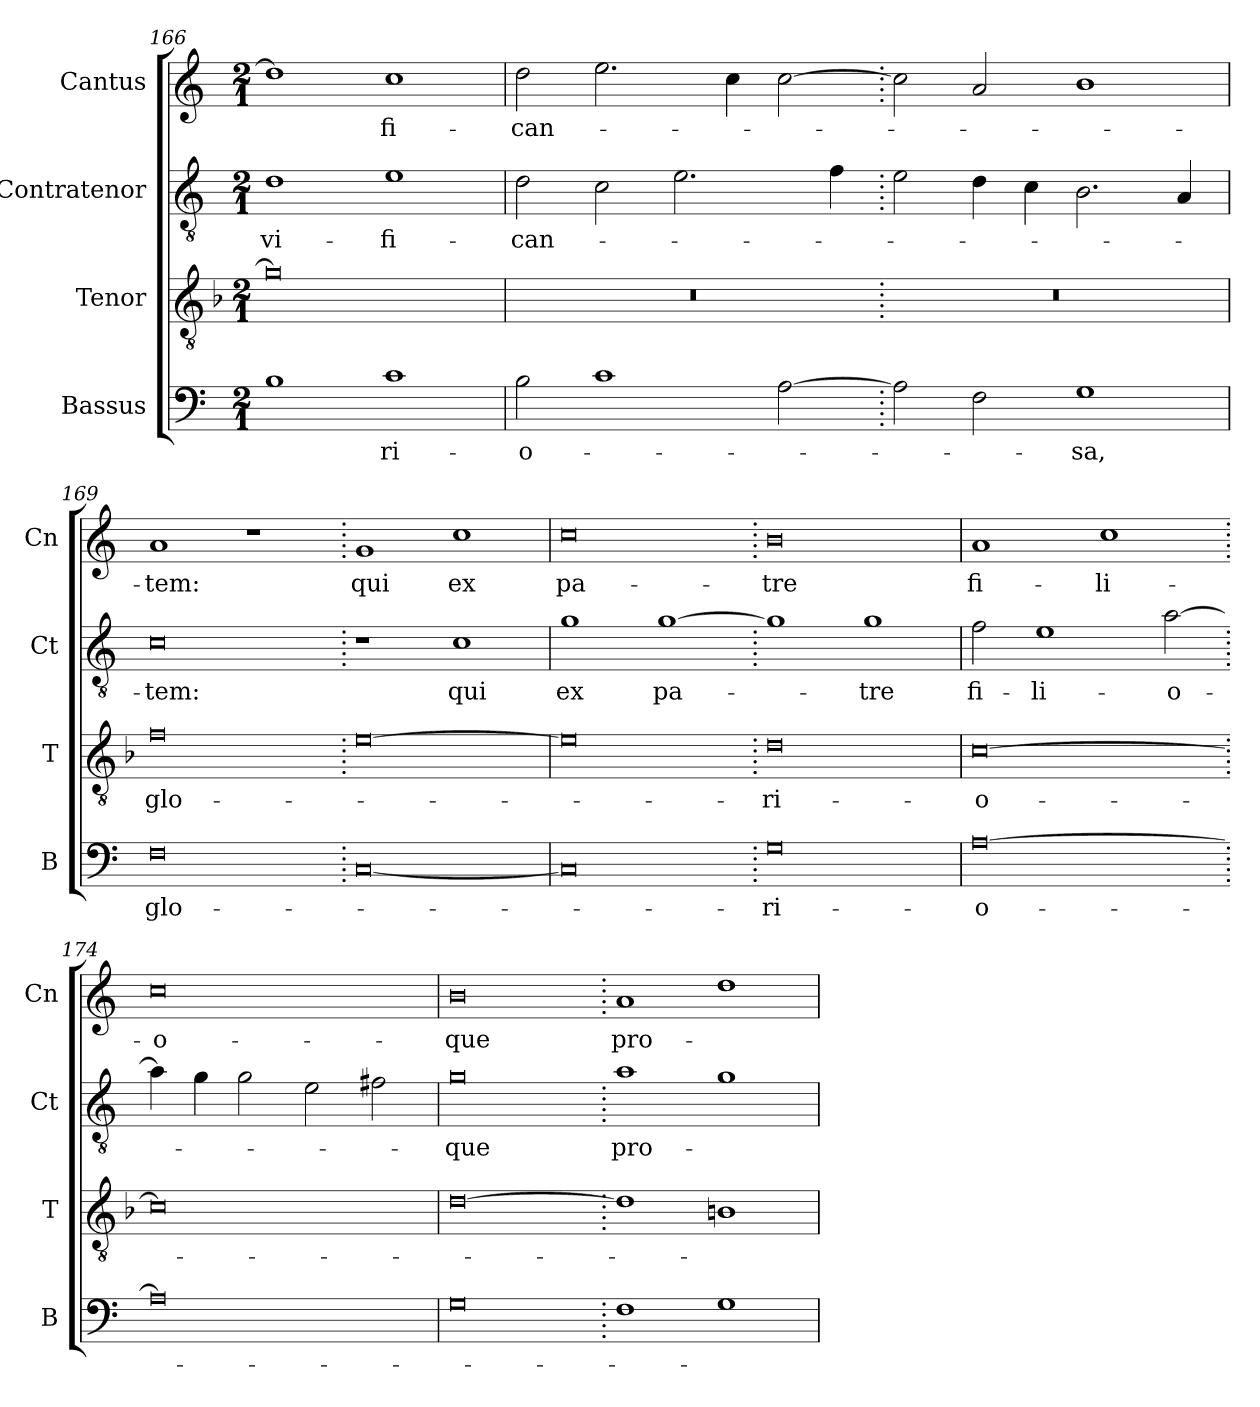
**kern	**text	**kern	**text	**kern	**text	**kern	**text
*part4	*part4	*part3	*part3	*part2	*part2	*part1	*part1
*staff4	*staff4	*staff3	*staff3	*staff2	*staff2	*staff1	*staff1
*I"Bassus	*	*I"Tenor	*	*I"Contratenor	*	*I"Cantus	*
*I'B	*	*I'T	*	*I'Ct	*	*I'Cn	*
*clefF4	*	*clefGv2	*	*clefGv2	*	*clefG2	*
*k[]	*	*k[b-]	*	*k[]	*	*k[]	*
*M2/1	*	*M2/1	*	*M2/1	*	*M2/1	*
=166	=166	=166	=166	=166	=166	=166	=166
1B	.	0g]	.	1d	-vi-	1dd]	.
1c	-ri-	.	.	1e	-fi-	1cc	-fi-
=167	=167	=167	=167	=167	=167	=167	=167
2B\	-o-	0r	.	2d\	-can-	2dd\	-can-
1c	.	.	.	2c\	.	2.ee\	.
.	.	.	.	2.e\	.	.	.
.	.	.	.	.	.	4cc\	.
[2A\	.	.	.	.	.	[2cc\	.
.	.	.	.	4f\	.	.	.
=168.	=168.	=168.	=168.	=168.	=168.	=168.	=168.
2A\]	.	0r	.	2e\	.	2cc\]	.
2F\	.	.	.	4d\	.	2a/	.
.	.	.	.	4c\	.	.	.
1G	-sa,	.	.	2.B\	.	1b	.
.	.	.	.	4A/	.	.	.
=169	=169	=169	=169	=169	=169	=169	=169
0F	glo-	0f	glo-	0c	-tem:	1a	-tem:
.	.	.	.	.	.	1r	.
=170.	=170.	=170.	=170.	=170.	=170.	=170.	=170.
[0C	.	[0e	.	1r	.	1g	qui
.	.	.	.	1c	qui	1cc	ex
=171	=171	=171	=171	=171	=171	=171	=171
0C]	.	0e]	.	1g	ex	0cc	pa-
.	.	.	.	[1g	pa-	.	.
=172.	=172.	=172.	=172.	=172.	=172.	=172.	=172.
0G	-ri-	0d	-ri-	1g]	.	0b	-tre
.	.	.	.	1g	-tre	.	.
=173	=173	=173	=173	=173	=173	=173	=173
[0A	-o-	[0c	-o-	2f\	fi-	1a	fi-
.	.	.	.	1e	-li-	.	.
.	.	.	.	.	.	1cc	-li-
.	.	.	.	[2a\	-o-	.	.
=174.	=174.	=174.	=174.	=174.	=174.	=174.	=174.
0A]	.	0c]	.	4a\]	.	0cc	-o-
.	.	.	.	4g\	.	.	.
.	.	.	.	2g\	.	.	.
.	.	.	.	2e\	.	.	.
.	.	.	.	2f#X\	.	.	.
=175	=175	=175	=175	=175	=175	=175	=175
0G	.	[0d	.	0g	-que	0b	-que
=176.	=176.	=176.	=176.	=176.	=176.	=176.	=176.
1F	.	1d]	.	1a	pro-	1a	pro-
1G	.	1Bn	.	1g	.	1dd	.
=	=	=	=	=	=	=	=
*-	*-	*-	*-	*-	*-	*-	*-
